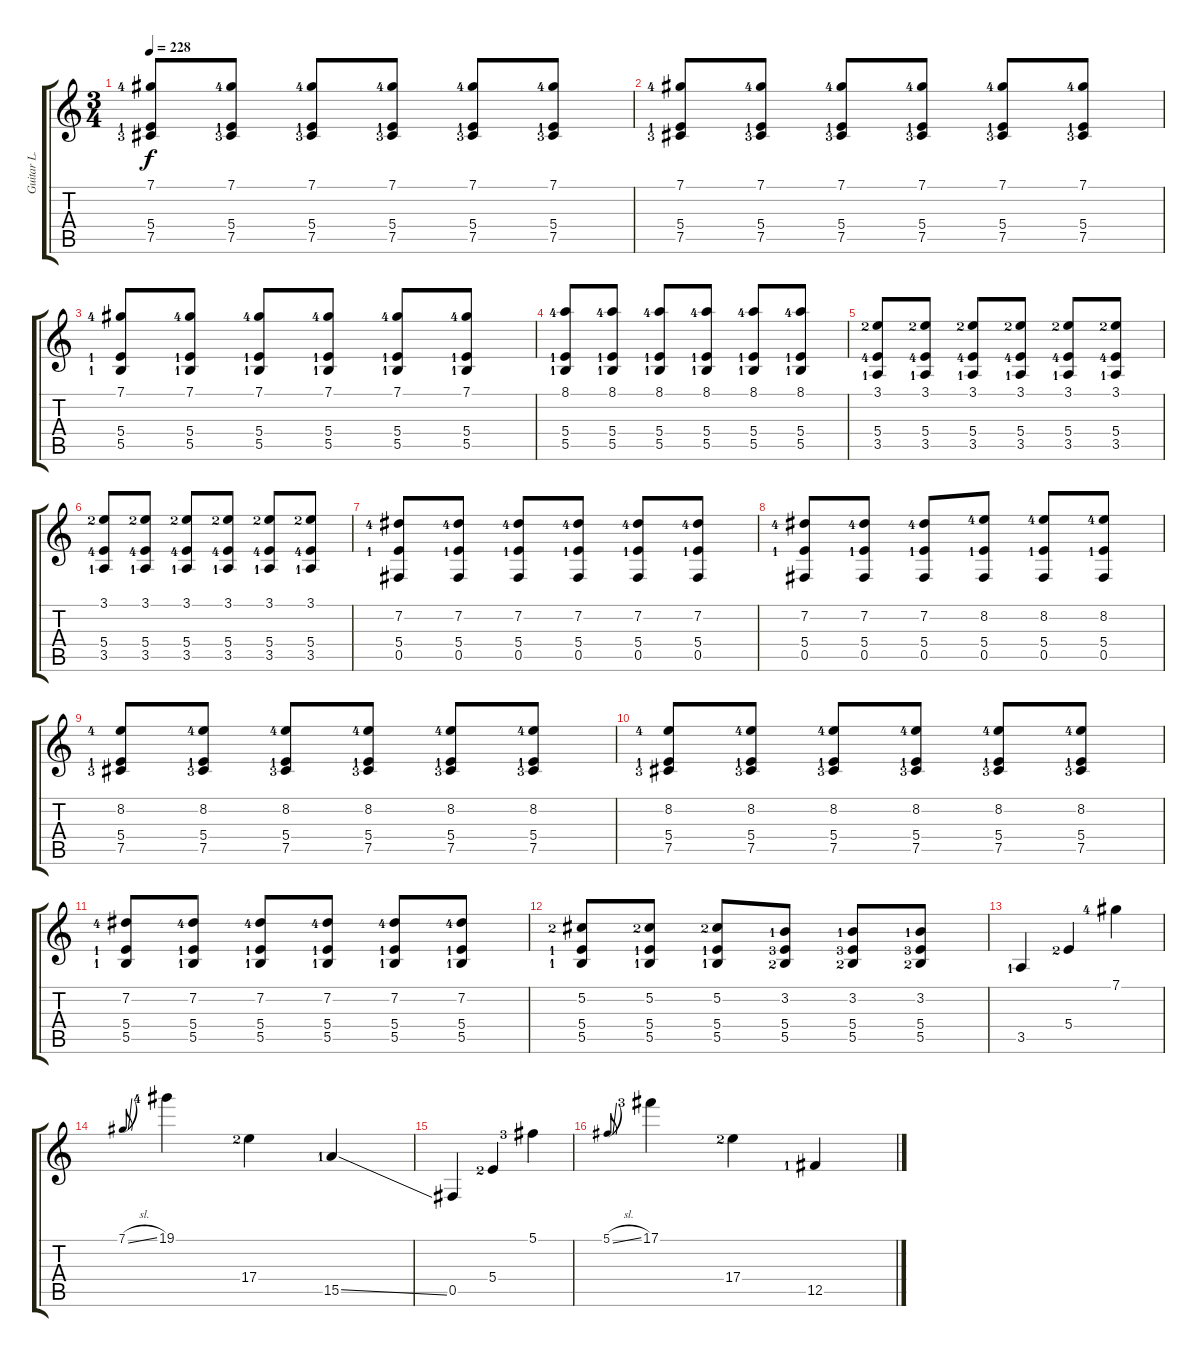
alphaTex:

\track ("Guitar L." "Guitar L.") {instrument distortionguitar}
\staff {score tabs}
\tuning (Db4 Ab3 E3 B2 Gb2 B1) {hide}
\ts (3 4)
\tempo 228
\clef g2
\ks c
(7.1{lf 5} 5.4{lf 2} 7.5{lf 4}).8{dy f} (7.1{lf 5} 5.4{lf 2} 7.5{lf 4}).8 (7.1{lf 5} 5.4{lf 2} 7.5{lf 4}).8 (7.1{lf 5} 5.4{lf 2} 7.5{lf 4}).8 (7.1{lf 5} 5.4{lf 2} 7.5{lf 4}).8 (7.1{lf 5} 5.4{lf 2} 7.5{lf 4}).8 |
(7.1{lf 5} 5.4{lf 2} 7.5{lf 4}).8 (7.1{lf 5} 5.4{lf 2} 7.5{lf 4}).8 (7.1{lf 5} 5.4{lf 2} 7.5{lf 4}).8 (7.1{lf 5} 5.4{lf 2} 7.5{lf 4}).8 (7.1{lf 5} 5.4{lf 2} 7.5{lf 4}).8 (7.1{lf 5} 5.4{lf 2} 7.5{lf 4}).8 |
(7.1{lf 5} 5.4{lf 2} 5.5{lf 2}).8 (7.1{lf 5} 5.4{lf 2} 5.5{lf 2}).8 (7.1{lf 5} 5.4{lf 2} 5.5{lf 2}).8 (7.1{lf 5} 5.4{lf 2} 5.5{lf 2}).8 (7.1{lf 5} 5.4{lf 2} 5.5{lf 2}).8 (7.1{lf 5} 5.4{lf 2} 5.5{lf 2}).8 |
(8.1{lf 5} 5.4{lf 2} 5.5{lf 2}).8 (8.1{lf 5} 5.4{lf 2} 5.5{lf 2}).8 (8.1{lf 5} 5.4{lf 2} 5.5{lf 2}).8 (8.1{lf 5} 5.4{lf 2} 5.5{lf 2}).8 (8.1{lf 5} 5.4{lf 2} 5.5{lf 2}).8 (8.1{lf 5} 5.4{lf 2} 5.5{lf 2}).8 |
(3.1{lf 3} 5.4{lf 5} 3.5{lf 2}).8 (3.1{lf 3} 5.4{lf 5} 3.5{lf 2}).8 (3.1{lf 3} 5.4{lf 5} 3.5{lf 2}).8 (3.1{lf 3} 5.4{lf 5} 3.5{lf 2}).8 (3.1{lf 3} 5.4{lf 5} 3.5{lf 2}).8 (3.1{lf 3} 5.4{lf 5} 3.5{lf 2}).8 |
(3.1{lf 3} 5.4{lf 5} 3.5{lf 2}).8 (3.1{lf 3} 5.4{lf 5} 3.5{lf 2}).8 (3.1{lf 3} 5.4{lf 5} 3.5{lf 2}).8 (3.1{lf 3} 5.4{lf 5} 3.5{lf 2}).8 (3.1{lf 3} 5.4{lf 5} 3.5{lf 2}).8 (3.1{lf 3} 5.4{lf 5} 3.5{lf 2}).8 |
(7.2{lf 5} 5.4{lf 2} 0.5).8 (7.2{lf 5} 5.4{lf 2} 0.5).8 (7.2{lf 5} 5.4{lf 2} 0.5).8 (7.2{lf 5} 5.4{lf 2} 0.5).8 (7.2{lf 5} 5.4{lf 2} 0.5).8 (7.2{lf 5} 5.4{lf 2} 0.5).8 |
(7.2{lf 5} 5.4{lf 2} 0.5).8 (7.2{lf 5} 5.4{lf 2} 0.5).8 (7.2{lf 5} 5.4{lf 2} 0.5).8 (8.2{lf 5} 5.4{lf 2} 0.5).8 (8.2{lf 5} 5.4{lf 2} 0.5).8 (8.2{lf 5} 5.4{lf 2} 0.5).8 |
(8.2{lf 5} 5.4{lf 2} 7.5{lf 4}).8 (8.2{lf 5} 5.4{lf 2} 7.5{lf 4}).8 (8.2{lf 5} 5.4{lf 2} 7.5{lf 4}).8 (8.2{lf 5} 5.4{lf 2} 7.5{lf 4}).8 (8.2{lf 5} 5.4{lf 2} 7.5{lf 4}).8 (8.2{lf 5} 5.4{lf 2} 7.5{lf 4}).8 |
(8.2{lf 5} 5.4{lf 2} 7.5{lf 4}).8 (8.2{lf 5} 5.4{lf 2} 7.5{lf 4}).8 (8.2{lf 5} 5.4{lf 2} 7.5{lf 4}).8 (8.2{lf 5} 5.4{lf 2} 7.5{lf 4}).8 (8.2{lf 5} 5.4{lf 2} 7.5{lf 4}).8 (8.2{lf 5} 5.4{lf 2} 7.5{lf 4}).8 |
(7.2{lf 5} 5.4{lf 2} 5.5{lf 2}).8 (7.2{lf 5} 5.4{lf 2} 5.5{lf 2}).8 (7.2{lf 5} 5.4{lf 2} 5.5{lf 2}).8 (7.2{lf 5} 5.4{lf 2} 5.5{lf 2}).8 (7.2{lf 5} 5.4{lf 2} 5.5{lf 2}).8 (7.2{lf 5} 5.4{lf 2} 5.5{lf 2}).8 |
(5.2{lf 3} 5.4{lf 2} 5.5{lf 2}).8 (5.2{lf 3} 5.4{lf 2} 5.5{lf 2}).8 (5.2{lf 3} 5.4{lf 2} 5.5{lf 2}).8 (3.2{lf 2} 5.4{lf 4} 5.5{lf 3}).8 (3.2{lf 2} 5.4{lf 4} 5.5{lf 3}).8 (3.2{lf 2} 5.4{lf 4} 5.5{lf 3}).8 |
3.5{lf 2}.4 5.4{lf 3}.4 7.1{lf 5}.4 |
7.1{sl}.8{gr onbeat} 19.1{lf 5}.4 17.4{lf 3}.4 15.5{ss lf 2}.4 |
0.5.4 5.4{lf 3}.4 5.1{lf 4}.4 |
5.1{sl}.8{gr onbeat} 17.1{lf 4}.4 17.4{lf 3}.4 12.5{ss lf 2}.4
